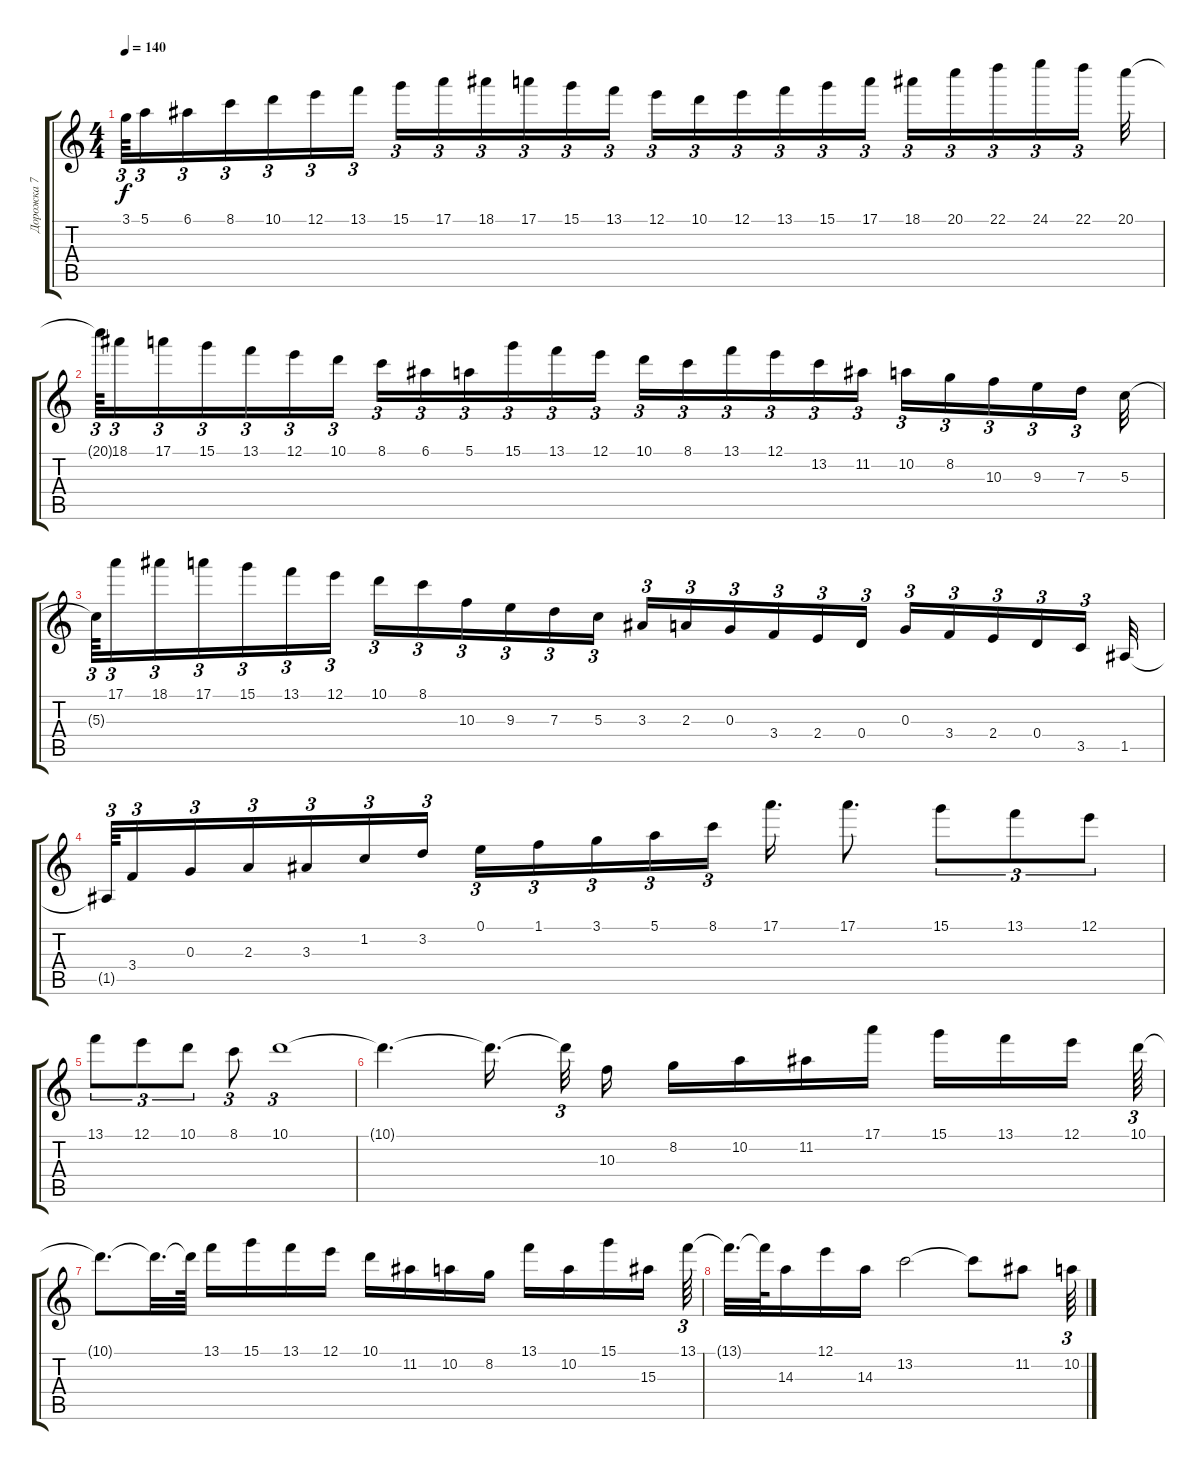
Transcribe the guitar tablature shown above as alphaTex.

\track ("Дорожка 7" "Дорожка 7") {instrument overdrivenguitar}
\staff {score tabs}
\tuning (E4 B3 G3 D3 A2 E2) {hide}
\ts (4 4)
\tempo 140
\clef g2
\ks c
3.1{t}.64{tu (3 2) dy f} 5.1.16{tu (3 2)} 6.1.16{tu (3 2)} 8.1.16{tu (3 2)} 10.1.16{tu (3 2)} 12.1.16{tu (3 2)} 13.1.16{tu (3 2)} 15.1.16{tu (3 2)} 17.1.16{tu (3 2)} 18.1.16{tu (3 2)} 17.1.16{tu (3 2)} 15.1.16{tu (3 2)} 13.1.16{tu (3 2)} 12.1.16{tu (3 2)} 10.1.16{tu (3 2)} 12.1.16{tu (3 2)} 13.1.16{tu (3 2)} 15.1.16{tu (3 2)} 17.1.16{tu (3 2)} 18.1.16{tu (3 2)} 20.1.16{tu (3 2)} 22.1.16{tu (3 2)} 24.1.16{tu (3 2)} 22.1.16{tu (3 2)} 20.1.32 |
20.1{t}.64{tu (3 2)} 18.1.16{tu (3 2)} 17.1.16{tu (3 2)} 15.1.16{tu (3 2)} 13.1.16{tu (3 2)} 12.1.16{tu (3 2)} 10.1.16{tu (3 2)} 8.1.16{tu (3 2)} 6.1.16{tu (3 2)} 5.1.16{tu (3 2)} 15.1.16{tu (3 2)} 13.1.16{tu (3 2)} 12.1.16{tu (3 2)} 10.1.16{tu (3 2)} 8.1.16{tu (3 2)} 13.1.16{tu (3 2)} 12.1.16{tu (3 2)} 13.2.16{tu (3 2)} 11.2.16{tu (3 2)} 10.2.16{tu (3 2)} 8.2.16{tu (3 2)} 10.3.16{tu (3 2)} 9.3.16{tu (3 2)} 7.3.16{tu (3 2)} 5.3.32 |
5.3{t}.64{tu (3 2)} 17.1.16{tu (3 2)} 18.1.16{tu (3 2)} 17.1.16{tu (3 2)} 15.1.16{tu (3 2)} 13.1.16{tu (3 2)} 12.1.16{tu (3 2)} 10.1.16{tu (3 2)} 8.1.16{tu (3 2)} 10.3.16{tu (3 2)} 9.3.16{tu (3 2)} 7.3.16{tu (3 2)} 5.3.16{tu (3 2)} 3.3.16{tu (3 2)} 2.3.16{tu (3 2)} 0.3.16{tu (3 2)} 3.4.16{tu (3 2)} 2.4.16{tu (3 2)} 0.4.16{tu (3 2)} 0.3.16{tu (3 2)} 3.4.16{tu (3 2)} 2.4.16{tu (3 2)} 0.4.16{tu (3 2)} 3.5.16{tu (3 2)} 1.5.32 |
1.5{t}.64{tu (3 2)} 3.4.16{tu (3 2)} 0.3.16{tu (3 2)} 2.3.16{tu (3 2)} 3.3.16{tu (3 2)} 1.2.16{tu (3 2)} 3.2.16{tu (3 2)} 0.1.16{tu (3 2)} 1.1.16{tu (3 2)} 3.1.16{tu (3 2)} 5.1.16{tu (3 2)} 8.1.16{tu (3 2)} 17.1.16{d} 17.1.8{d} 15.1.8{tu (3 2)} 13.1.8{tu (3 2)} 12.1.8{tu (3 2)} |
13.1.8{tu (3 2)} 12.1.8{tu (3 2)} 10.1.8{tu (3 2)} 8.1.8{tu (3 2)} 10.1.1{tu (3 2)} |
10.1{t}.4{d} 10.1{t}.16{d} 10.1{t}.32{tu (3 2)} 10.3.16 8.2.16 10.2.16 11.2.16 17.1.16 15.1.16 13.1.16 12.1.16 10.1.64{tu (3 2)} |
10.1{t}.8{d} 10.1{t}.32{d} 10.1{t}.64 13.1.16 15.1.16 13.1.16 12.1.16 10.1.16 11.2.16 10.2.16 8.2.16 13.1.16 10.2.16 15.1.16 15.3.16 13.1.64{tu (3 2)} |
13.1{t}.32{d} 13.1{t}.64 14.3.16 12.1.16 14.3.16 13.2.2 13.2{t}.8 11.2.8 10.2.64{tu (3 2)}
